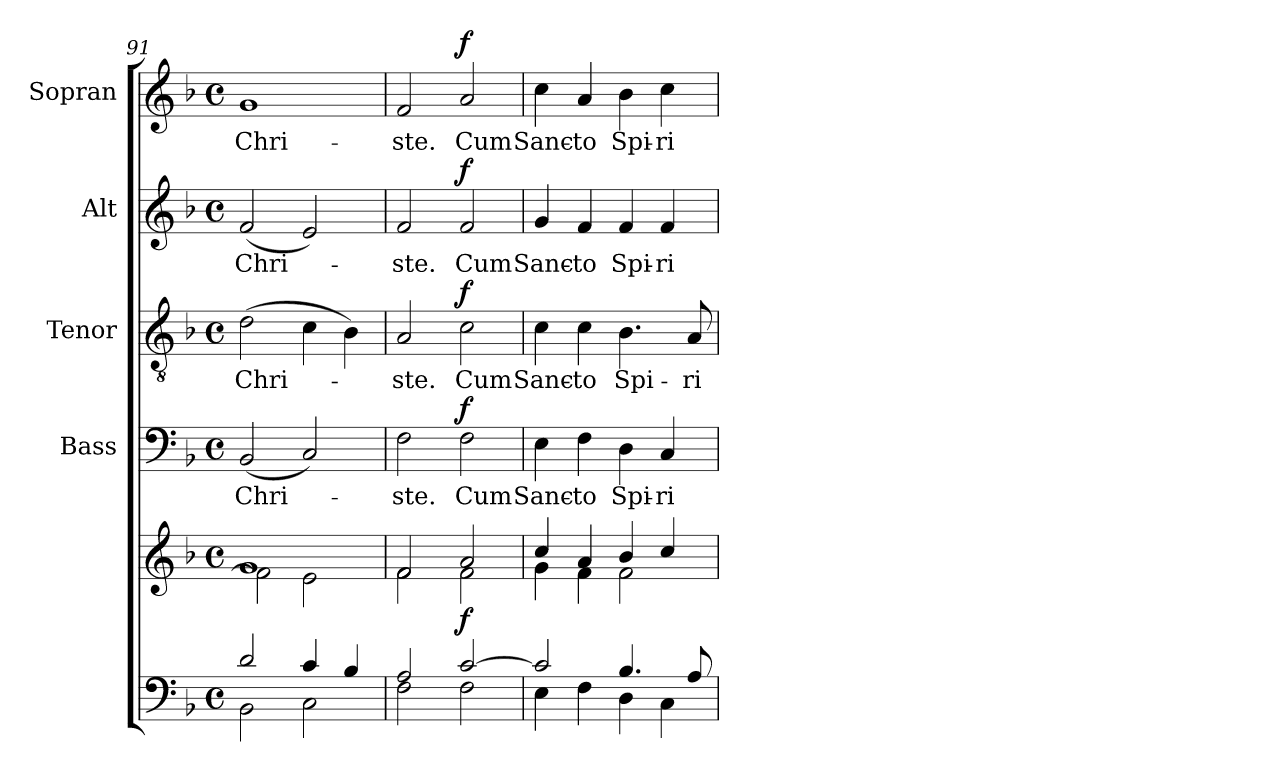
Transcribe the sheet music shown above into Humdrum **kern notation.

**kern	**kern	**dynam	**kern	**text	**dynam	**kern	**text	**dynam	**kern	**text	**dynam	**kern	**text	**dynam
*part5	*part5	*part5	*part4	*part4	*part4	*part3	*part3	*part3	*part2	*part2	*part2	*part1	*part1	*part1
*staff6	*staff5	*staff5/6	*staff4	*staff4	*staff4	*staff3	*staff3	*staff3	*staff2	*staff2	*staff2	*staff1	*staff1	*staff1
*	*	*	*I"Bass	*	*	*I"Tenor	*	*	*I"Alt	*	*	*I"Sopran	*	*
*	*	*	*I'B.	*	*	*I'T.	*	*	*I'A.	*	*	*I'S.	*	*
*clefF4	*clefG2	*	*clefF4	*	*	*clefGv2	*	*	*clefG2	*	*	*clefG2	*	*
*k[b-]	*k[b-]	*	*k[b-]	*	*	*k[b-]	*	*	*k[b-]	*	*	*k[b-]	*	*
*F:	*F:	*	*F:	*	*	*F:	*	*	*F:	*	*	*F:	*	*
*M4/4	*M4/4	*	*M4/4	*	*	*M4/4	*	*	*M4/4	*	*	*M4/4	*	*
*met(c)	*met(c)	*	*met(c)	*	*	*met(c)	*	*	*met(c)	*	*	*met(c)	*	*
=91	=91	=91	=91	=91	=91	=91	=91	=91	=91	=91	=91	=91	=91	=91
*^	*^	*	*	*	*	*	*	*	*	*	*	*	*	*
!	!	!	!	!	!	!LO:LY:b	!	!	!LO:LY:b	!	!	!LO:LY:b	!	!	!LO:LY:b	!
2d/	2BB-\	1g	2f\]	.	(<2BB-/	Chri-	.	(>2d\	Chri-	.	(<2f/	Chri-	.	1g	Chri-	.
4c/	2C\	.	2e\	.	2C/)	.	.	4c\	.	.	2e/)	.	.	.	.	.
4B-/	.	.	.	.	.	.	.	4B-\)	.	.	.	.	.	.	.	.
=92	=92	=92	=92	=92	=92	=92	=92	=92	=92	=92	=92	=92	=92	=92	=92	=92
!	!	!	!	!	!	!LO:LY:b	!	!	!LO:LY:b	!	!	!LO:LY:b	!	!	!LO:LY:b	!
2A/	2F\	2f/	2f\	.	2F\	-ste.	.	2A/	-ste.	.	2f/	-ste.	.	2f/	-ste.	.
!	!	!	!	!LO:DY:b	!	!LO:LY:b	!LO:DY:a	!	!LO:LY:b	!LO:DY:a	!	!LO:LY:b	!LO:DY:a	!	!LO:LY:b	!LO:DY:a
[>2c/	2F\	2a/	2f\	f	2F\	Cum	f	2c\	Cum	f	2f/	Cum	f	2a/	Cum	f
=93	=93	=93	=93	=93	=93	=93	=93	=93	=93	=93	=93	=93	=93	=93	=93	=93
!	!	!	!	!	!	!LO:LY:b	!	!	!LO:LY:b	!	!	!LO:LY:b	!	!	!LO:LY:b	!
2c/]	4E\	4cc/	4g\	.	4E\	Sanc-	.	4c\	Sanc-	.	4g/	Sanc-	.	4cc\	Sanc-	.
!	!	!	!	!	!	!LO:LY:b	!	!	!LO:LY:b	!	!	!LO:LY:b	!	!	!LO:LY:b	!
.	4F\	4a/	4f\	.	4F\	-to	.	4c\	-to	.	4f/	-to	.	4a/	-to	.
!	!	!	!	!	!	!LO:LY:b	!	!	!LO:LY:b	!	!	!LO:LY:b	!	!	!LO:LY:b	!
4.B-/	4D\	4b-/	2f\	.	4D\	Spi-	.	4.B-\	Spi-	.	4f/	Spi-	.	4b-\	Spi-	.
!	!	!	!	!	!	!LO:LY:b	!	!	!	!	!	!LO:LY:b	!	!	!LO:LY:b	!
.	4C\	4cc/	.	.	4C/	-ri-	.	.	.	.	4f/	-ri-	.	4cc\	-ri-	.
!	!	!	!	!	!	!	!	!	!LO:LY:b	!	!	!	!	!	!	!
8A/	.	.	.	.	.	.	.	8A/	-ri-	.	.	.	.	.	.	.
*v	*v	*	*	*	*	*	*	*	*	*	*	*	*	*	*	*
*	*v	*v	*	*	*	*	*	*	*	*	*	*	*	*	*
=	=	=	=	=	=	=	=	=	=	=	=	=	=	=
*-	*-	*-	*-	*-	*-	*-	*-	*-	*-	*-	*-	*-	*-	*-
